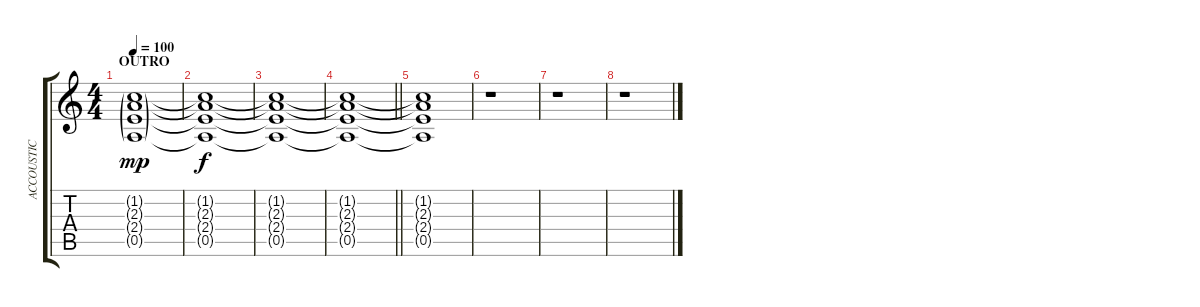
\track ("ACCOUSTIC (DELAY)" "ACCOUSTIC ") {instrument acousticguitarsteel}
\staff {score tabs}
\tuning (E4 B3 G3 D3 A2 E2) {hide}
\ts (4 4)
\section ("" "OUTRO")
\tempo 100
\clef g2
\ks c
(1.2{g} 2.3{g} 2.4{g} 0.5{g}).1{dy mp} |
(1.2{t} 2.3{t} 2.4{t} 0.5{t}).1{dy f} |
(1.2{t} 2.3{t} 2.4{t} 0.5{t}).1 |
\barLineRight lightlight
(1.2{t} 2.3{t} 2.4{t} 0.5{t}).1 |
(1.2{t} 2.3{t} 2.4{t} 0.5{t}).1 |
r.1 |
r.1 |
r.1
